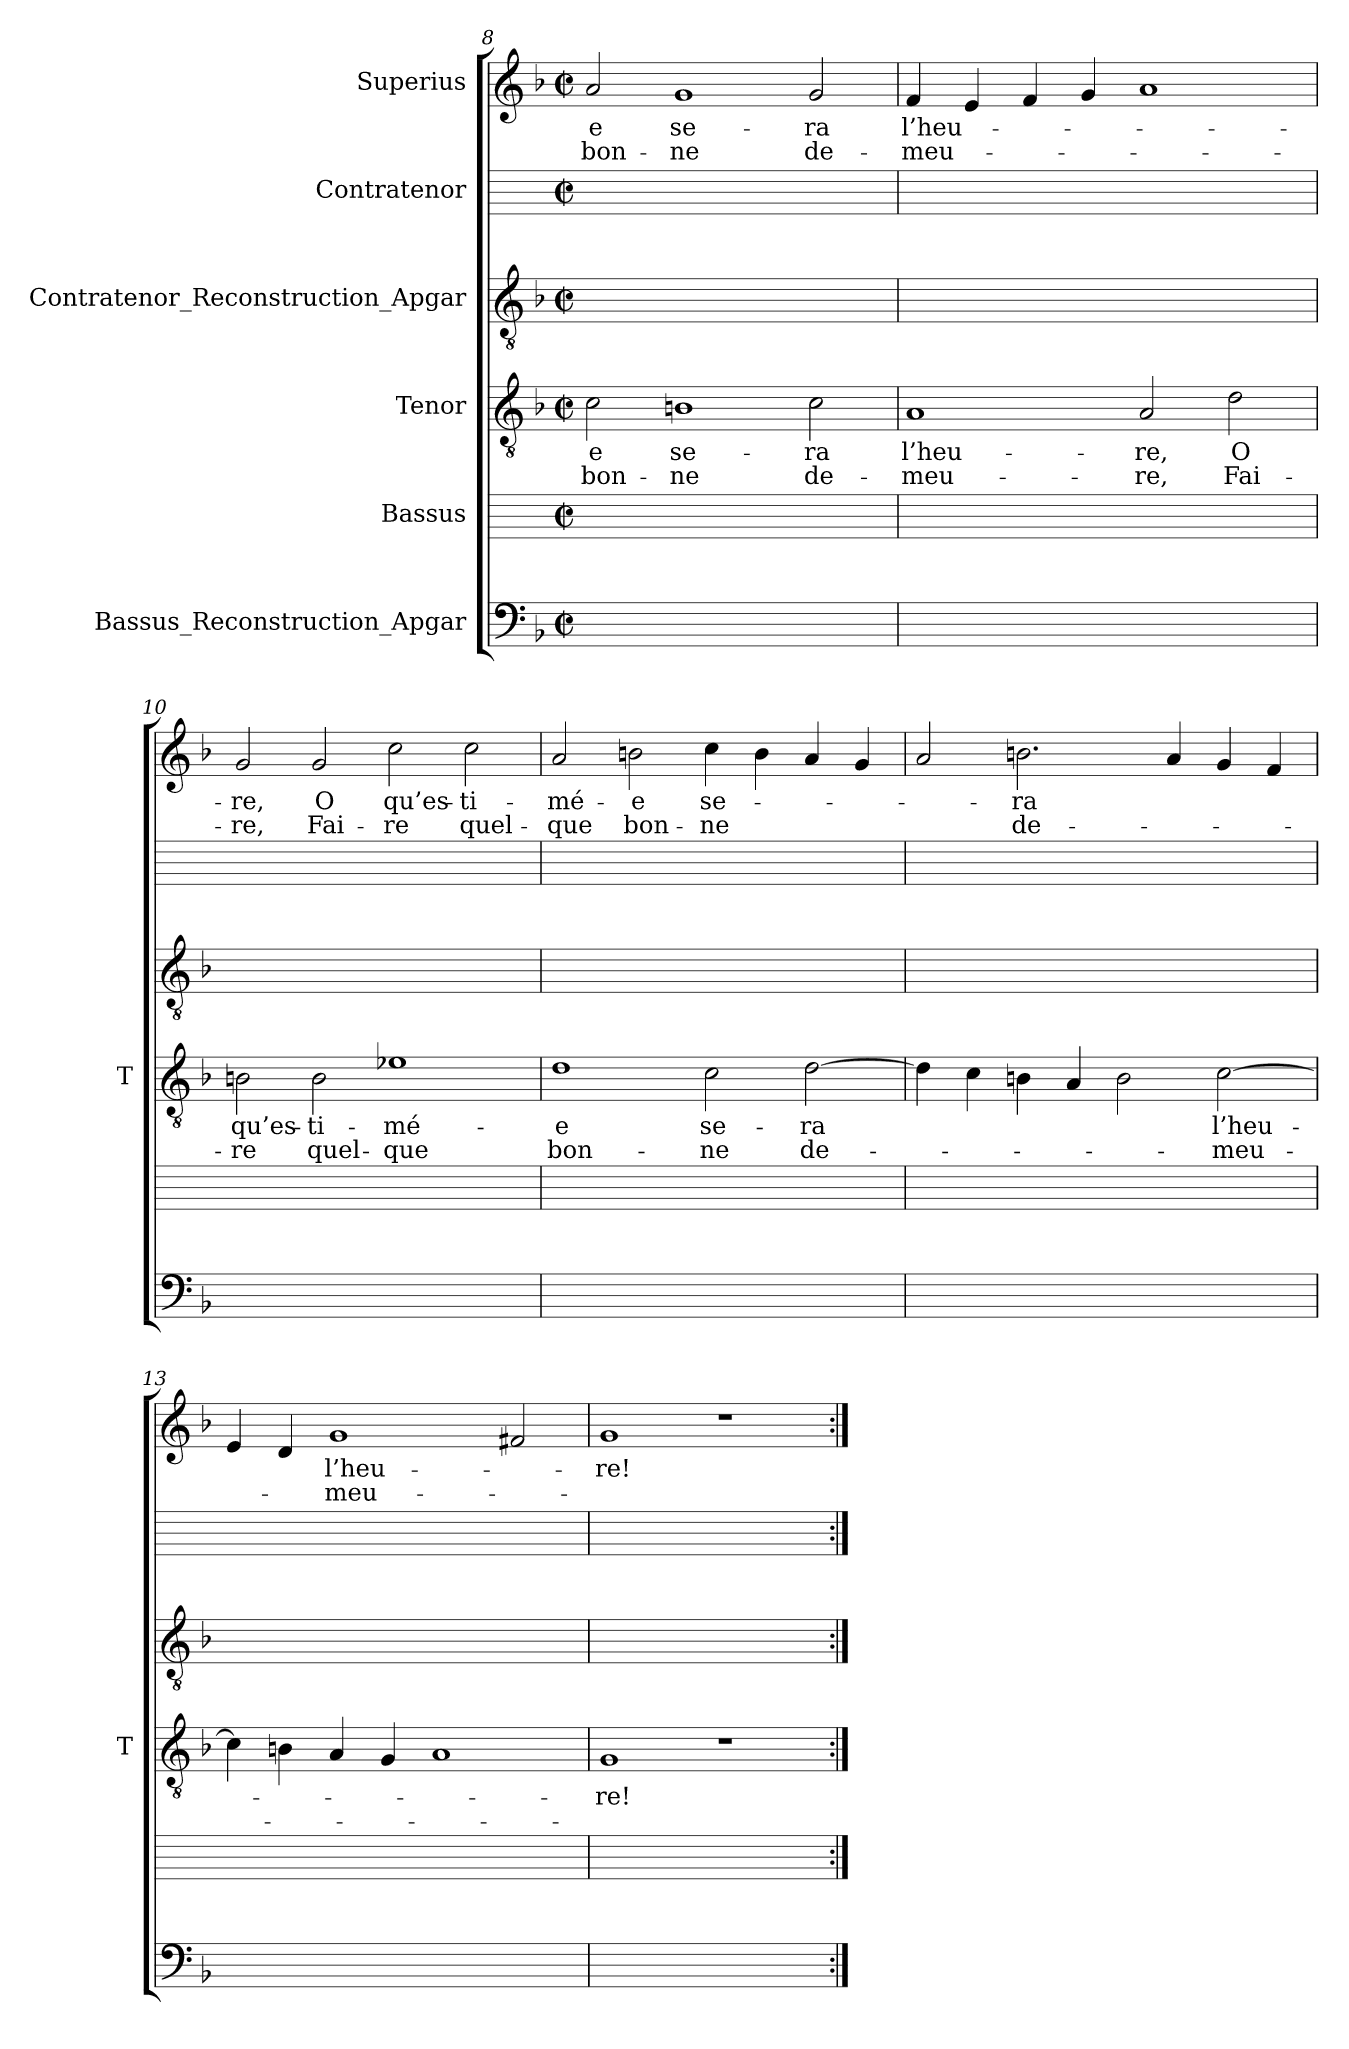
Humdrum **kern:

**kern	**kern	**kern	**text	**text	**kern	**kern	**kern	**text	**text
*part6	*part5	*part4	*part4	*part4	*part3	*part2	*part1	*part1	*part1
*staff6	*staff5	*staff4	*staff4	*staff4	*staff3	*staff2	*staff1	*staff1	*staff1
*I"Bassus_Reconstruction_Apgar	*I"Bassus	*I"Tenor	*	*	*I"Contratenor_Reconstruction_Apgar	*I"Contratenor	*I"Superius	*	*
*	*	*I'T	*	*	*	*	*	*	*
*clefF4	*	*clefGv2	*	*	*clefGv2	*	*clefG2	*	*
*k[b-]	*	*k[b-]	*	*	*k[b-]	*	*k[b-]	*	*
*F:	*	*F:	*	*	*F:	*	*F:	*	*
*M2/2	*M2/2	*M2/2	*	*	*M2/2	*M2/2	*M2/2	*	*
*met(c|)	*met(c|)	*met(c|)	*	*	*met(c|)	*met(c|)	*met(c|)	*	*
=8	=8	=8	=8	=8	=8	=8	=8	=8	=8
0ryy	0ryy	2c	-e	bon-	0ryy	0ryy	2a	-e	bon-
.	.	1B	se-	-ne	.	.	1g	se-	-ne
.	.	2c	-ra	de-	.	.	2g	-ra	de-
=9	=9	=9	=9	=9	=9	=9	=9	=9	=9
0ryy	0ryy	1A	l’heu-	meu-	0ryy	0ryy	4f	l’heu-	meu-
.	.	.	.	.	.	.	4e	.	.
.	.	.	.	.	.	.	4f	.	.
.	.	.	.	.	.	.	4g	.	.
.	.	2A	-re,	-re,	.	.	1a	.	.
.	.	2d	-O	Fai-	.	.	.	.	.
=10	=10	=10	=10	=10	=10	=10	=10	=10	=10
0ryy	0ryy	2B	qu’es-	-re	0ryy	0ryy	2g	-re,	-re,
.	.	2B	ti-	quel-	.	.	2g	-O	Fai-
.	.	1e-X	mé-	-que	.	.	2cc	qu’es-	-re
.	.	.	.	.	.	.	2cc	ti-	quel-
!!LO:PB:g=z
=11	=11	=11	=11	=11	=11	=11	=11	=11	=11
0ryy	0ryy	1d	-e	bon-	0ryy	0ryy	2a	mé-	-que
.	.	.	.	.	.	.	2b	-e	bon-
.	.	2c	se-	-ne	.	.	4cc	se-	-ne
.	.	.	.	.	.	.	4b	.	.
.	.	[2d	-ra	de-	.	.	4a	.	.
.	.	.	.	.	.	.	4g	.	.
=12	=12	=12	=12	=12	=12	=12	=12	=12	=12
0ryy	0ryy	4d]	.	.	0ryy	0ryy	2a	.	.
.	.	4c	.	.	.	.	.	.	.
.	.	4B	.	.	.	.	2.b	-ra	de-
.	.	4A	.	.	.	.	.	.	.
.	.	2B	.	.	.	.	.	.	.
.	.	.	.	.	.	.	4a	.	.
.	.	[2c	l’heu-	meu-	.	.	4g	.	.
.	.	.	.	.	.	.	4f	.	.
=13	=13	=13	=13	=13	=13	=13	=13	=13	=13
0ryy	0ryy	4c]	.	.	0ryy	0ryy	4e	.	.
.	.	4B	.	.	.	.	4d	.	.
.	.	4A	.	.	.	.	1g	l’heu-	meu-
.	.	4G	.	.	.	.	.	.	.
.	.	1A	.	.	.	.	.	.	.
.	.	.	.	.	.	.	2f#X	.	.
=14	=14	=14	=14	=14	=14	=14	=14	=14	=14
0ryy	0ryy	1G	-re!	.	0ryy	0ryy	1g	-re!	.
.	.	1r	.	.	.	.	1r	.	.
=:|!	=:|!	=:|!	=:|!	=:|!	=:|!	=:|!	=:|!	=:|!	=:|!
*-	*-	*-	*-	*-	*-	*-	*-	*-	*-
